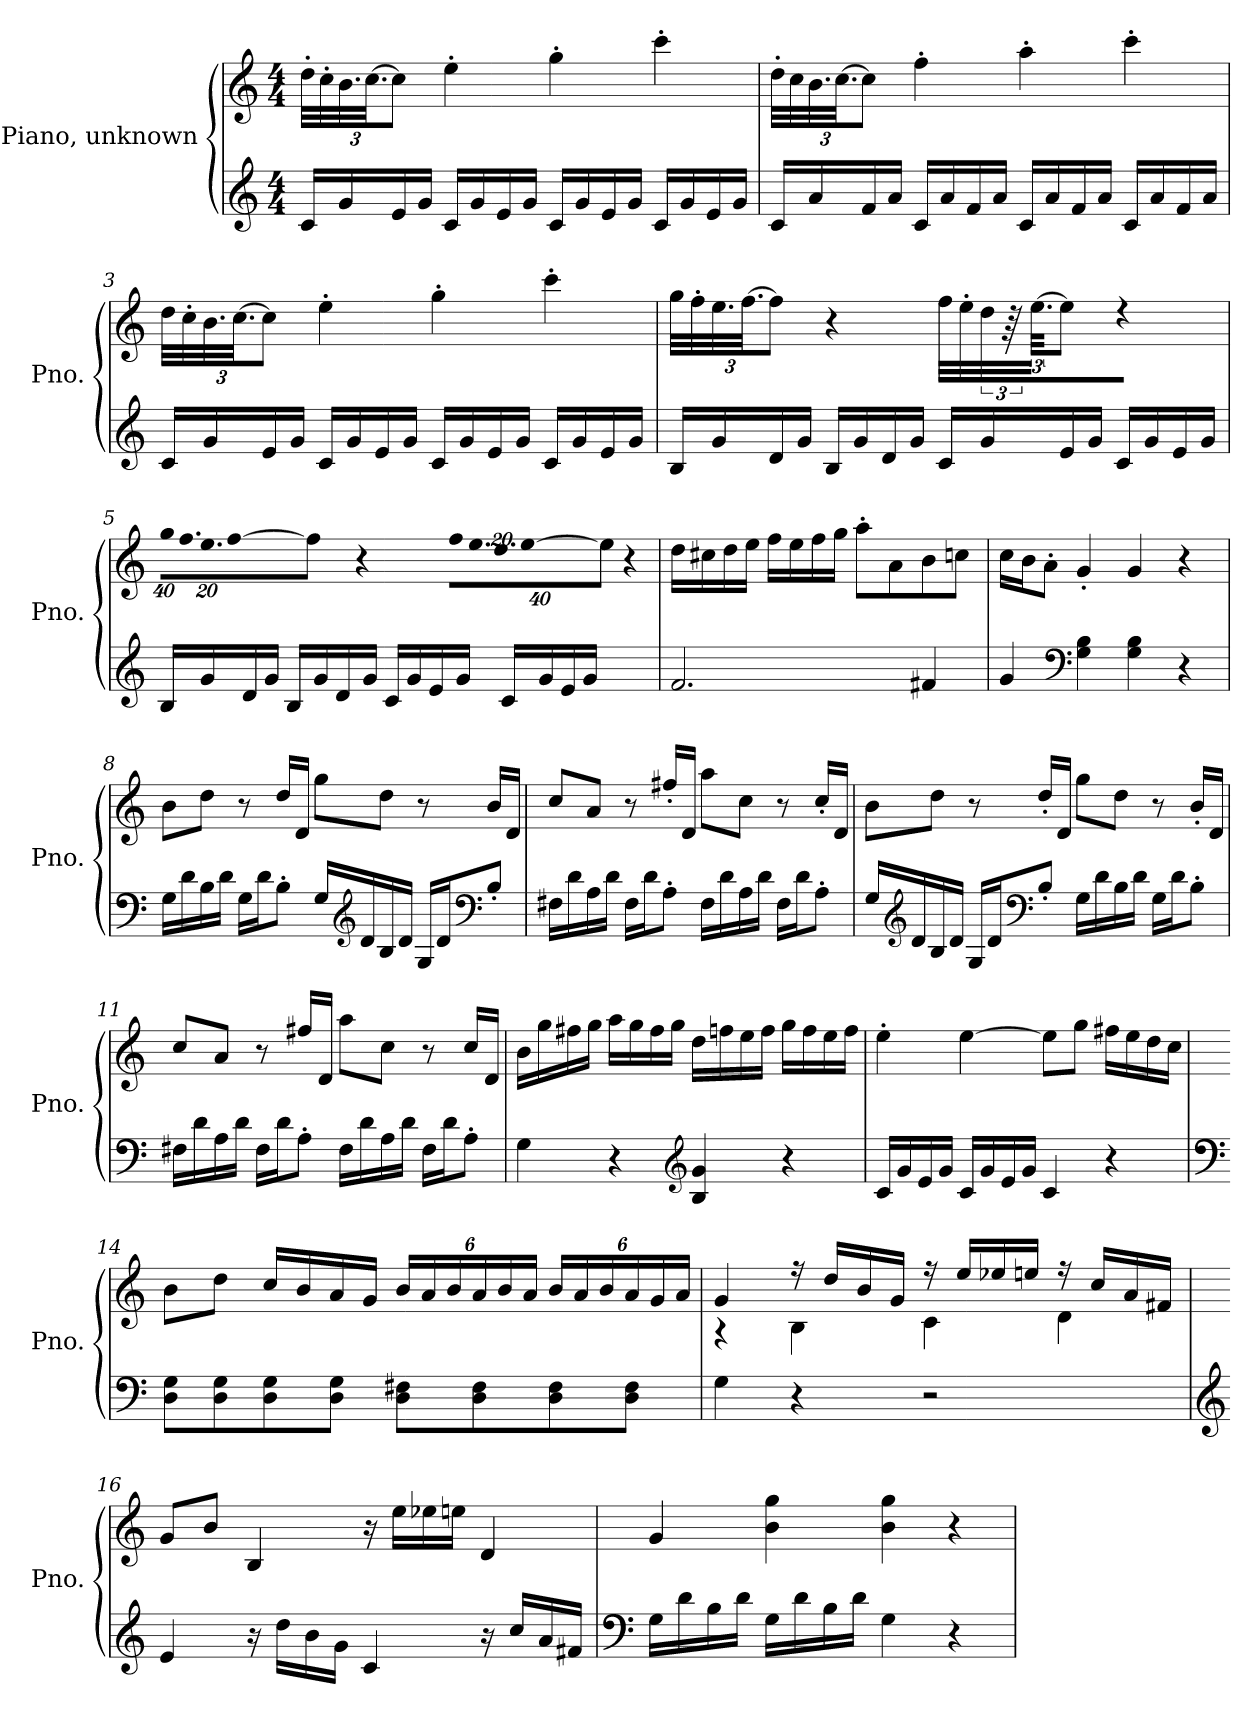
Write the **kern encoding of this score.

**kern	**kern
*part1	*part1
*staff2	*staff1
*I"Piano, unknown	*
*I'Pno.	*
*clefG2	*clefG2
*k[]	*k[]
*M4/4	*M4/4
*MM120	*MM120
=1	=1
16c/LL	32dd'\LLL
.	32cc'\
*	*Xbrackettup
16g/	48.b\
.	[48.cc\JJ
16e/	8cc\J]
16g/JJ	.
16c/LL	4ee'\
16g/	.
16e/	.
16g/JJ	.
16c/LL	4gg'\
16g/	.
16e/	.
16g/JJ	.
16c/LL	4ccc'\
16g/	.
16e/	.
16g/JJ	.
=2	=2
16c/LL	32dd'\LLL
.	32cc\
16a/	48.b\
.	[48.cc\JJ
16f/	8cc\J]
16a/JJ	.
16c/LL	4ff'\
16a/	.
16f/	.
16a/JJ	.
16c/LL	4aa'\
16a/	.
16f/	.
16a/JJ	.
16c/LL	4ccc'\
16a/	.
16f/	.
16a/JJ	.
!!LO:LB:g=z
=3	=3
16c/LL	32dd\LLL
.	32cc'\
16g/	48.b\
.	[48.cc\JJ
16e/	8cc\J]
16g/JJ	.
16c/LL	4ee'\
16g/	.
16e/	.
16g/JJ	.
16c/LL	4gg'\
16g/	.
16e/	.
16g/JJ	.
16c/LL	4ccc'\
16g/	.
16e/	.
16g/JJ	.
=4	=4
16B/LL	32gg\LLL
.	32ff'\
16g/	48.ee\
.	[48.ff\JJ
16d/	8ff\J]
16g/JJ	.
16B/LL	4r
16g/	.
16d/	.
16g/JJ	.
16c/LL	32ff\LLL
.	32ee'\
*	*brackettup
16g/	48dd\JJJ
.	96r
.	[48.ee\KKL
16e/	8ee\J]
16g/JJ	.
16c/LL	4r
16g/	.
16e/	.
16g/JJ	.
!!LO:LB:g=z
=5	=5
*	*Xbrackettup
!	!LO:N:vis=32
16B/LL	640%23gg\LLL
!	!LO:N:vis=64.
.	640%17ff\L
!	!LO:N:vis=64.
16g/	640%17ee\J
!	!LO:N:vis=32
.	[640%23ff\JJ
16d/	8ff\J]
16g/JJ	.
16B/LL	4r
16g/	.
16d/	.
16g/JJ	.
!	!LO:N:vis=32
16c/LL	640%23ff\LLL
!	!LO:N:vis=64.
.	640%17ee\L
!	!LO:N:vis=64.
16g/	640%17dd\J
!	!LO:N:vis=32
.	[640%23ee\JJ
16e/	8ee\J]
16g/JJ	.
16c/LL	4r
16g/	.
16e/	.
16g/JJ	.
=6	=6
2.f/	16dd\LL
.	16cc#X\
.	16dd\
.	16ee\JJ
.	16ff\LL
.	16ee\
.	16ff\
.	16gg\JJ
.	8aa'\L
.	8a\
4f#X/	8b\
.	8ccn\J
=7	=7
4g/	16cc\LL
.	16b\J
.	8a'\J
*clefF4	*
4G\ 4B\	4g'/
4G\ 4B\	4g/
4r	4r
!!LO:LB:g=z
=8	=8
16G\LL	8b\L
16d\	.
16B\	8dd\J
16d\JJ	.
16G\LL	8r
16d\J	.
8B'\J	16dd/LL
.	16d/JJ
16G/LL	8gg\L
*clefG2	*
16d/	.
16B/	8dd\J
16d/JJ	.
16G/LL	8r
16d/J	.
*clefF4	*
8B'/J	16b/LL
.	16d/JJ
=9	=9
16F#X\LL	8cc/L
16d\	.
16A\	8a/J
16d\JJ	.
16F#\LL	8r
16d\J	.
8A'\J	16ff#X'/LL
.	16d/JJ
16F#\LL	8aa\L
16d\	.
16A\	8cc\J
16d\JJ	.
16F#\LL	8r
16d\J	.
8A'\J	16cc'/LL
.	16d/JJ
!!LO:LB:g=z
=10	=10
16G/LL	8b\L
*clefG2	*
16d/	.
16B/	8dd\J
16d/JJ	.
16G/LL	8r
16d/J	.
*clefF4	*
8B'/J	16dd'/LL
.	16d/JJ
16G\LL	8gg\L
16d\	.
16B\	8dd\J
16d\JJ	.
16G\LL	8r
16d\J	.
8B'\J	16b'/LL
.	16d/JJ
=11	=11
16F#X\LL	8cc/L
16d\	.
16A\	8a/J
16d\JJ	.
16F#\LL	8r
16d\J	.
8A'\J	16ff#X/LL
.	16d/JJ
16F#\LL	8aa\L
16d\	.
16A\	8cc\J
16d\JJ	.
16F#\LL	8r
16d\J	.
8A'\J	16cc/LL
.	16d/JJ
!!LO:LB:g=z
=12	=12
4G\	16b\LL
.	16gg\
.	16ff#X\
.	16gg\JJ
4r	16aa\LL
.	16gg\
.	16ff#\
.	16gg\JJ
*clefG2	*
4B/ 4g/	16dd\LL
.	16ffn\
.	16ee\
.	16ff\JJ
4r	16gg\LL
.	16ff\
.	16ee\
.	16ff\JJ
=13	=13
16c/LL	4ee'\
16g/	.
16e/	.
16g/JJ	.
16c/LL	[4ee\
16g/	.
16e/	.
16g/JJ	.
4c/	8ee\L]
.	8gg\J
4r	16ff#X\LL
.	16ee\
.	16dd\
.	16cc\JJ
!!LO:PB:g=z
=14	=14
*clefF4	*
8D\ 8G\L	8b\L
8D\ 8G\	8dd\J
8D\ 8G\	16cc/LL
.	16b/
8D\ 8G\J	16a/
.	16g/JJ
8D\ 8F#X\L	24b/LL
.	24a/
.	24b/
8D\ 8F#\	24a/
.	24b/
.	24a/JJ
8D\ 8F#\	24b/LL
.	24a/
.	24b/
8D\ 8F#\J	24a/
.	24g/
.	24a/JJ
=15	=15
*	*^
4G\	4g/	4r
4r	16r	4B\
.	16dd/LL	.
.	16b/	.
.	16g/JJ	.
2r	16r	4c\
.	16ee/LL	.
.	16ee-X/	.
.	16een/JJ	.
.	16r	4d\
.	16cc/LL	.
.	16a/	.
.	16f#X/JJ	.
*	*v	*v
!!LO:LB:g=z
=16	=16
*clefG2	*
4e/	8g/L
.	8b/J
16r	4B/
16dd\LL	.
16b\	.
16g\JJ	.
4c/	16r
.	16ee\LL
.	16ee-X\
.	16een\JJ
16r	4d/
16cc/LL	.
16a/	.
16f#X/JJ	.
=17	=17
*clefF4	*
16G\LL	4g/
16d\	.
16B\	.
16d\JJ	.
16G\LL	4b\ 4gg\
16d\	.
16B\	.
16d\JJ	.
4G\	4b\ 4gg\
4r	4r
=	=
*-	*-
